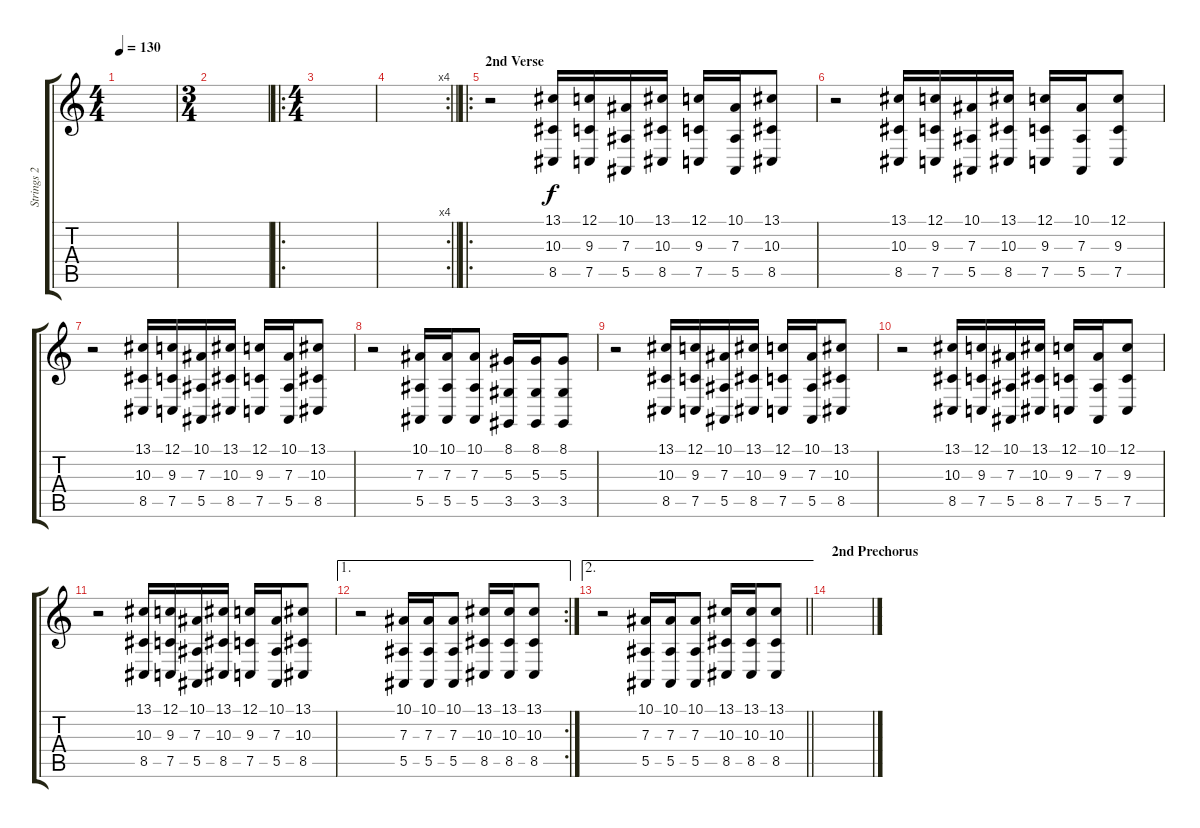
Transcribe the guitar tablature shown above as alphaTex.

\track ("Strings 2" "Strings 2") {instrument whistle}
\staff {score tabs}
\tuning (C4 G3 Eb3 Bb2 F2 C2) {hide}
\ts (4 4)
\tempo 130
\clef g2
\ks c
|
\ts (3 4)
|
\ro
\ts (4 4)
|
\rc 4
\barLineRight lightlight
|
\ro
\section ("" "2nd Verse")
r.2 (13.1 10.3 8.5).16 (12.1 9.3 7.5).16 (10.1 7.3 5.5).16 (13.1 10.3 8.5).16 (12.1 9.3 7.5).16 (10.1 7.3 5.5).16 (13.1 10.3 8.5).8 |
r.2 (13.1 10.3 8.5).16 (12.1 9.3 7.5).16 (10.1 7.3 5.5).16 (13.1 10.3 8.5).16 (12.1 9.3 7.5).16 (10.1 7.3 5.5).16 (12.1 9.3 7.5).8 |
r.2 (13.1 10.3 8.5).16 (12.1 9.3 7.5).16 (10.1 7.3 5.5).16 (13.1 10.3 8.5).16 (12.1 9.3 7.5).16 (10.1 7.3 5.5).16 (13.1 10.3 8.5).8 |
r.2 (10.1 7.3 5.5).16 (10.1 7.3 5.5).16 (10.1 7.3 5.5).8 (8.1 5.3 3.5).16 (8.1 5.3 3.5).16 (8.1 5.3 3.5).8 |
r.2 (13.1 10.3 8.5).16 (12.1 9.3 7.5).16 (10.1 7.3 5.5).16 (13.1 10.3 8.5).16 (12.1 9.3 7.5).16 (10.1 7.3 5.5).16 (13.1 10.3 8.5).8 |
r.2 (13.1 10.3 8.5).16 (12.1 9.3 7.5).16 (10.1 7.3 5.5).16 (13.1 10.3 8.5).16 (12.1 9.3 7.5).16 (10.1 7.3 5.5).16 (12.1 9.3 7.5).8 |
r.2 (13.1 10.3 8.5).16 (12.1 9.3 7.5).16 (10.1 7.3 5.5).16 (13.1 10.3 8.5).16 (12.1 9.3 7.5).16 (10.1 7.3 5.5).16 (13.1 10.3 8.5).8 |
\ae 1
\rc 2
r.2 (10.1 7.3 5.5).16 (10.1 7.3 5.5).16 (10.1 7.3 5.5).8 (13.1 10.3 8.5).16 (13.1 10.3 8.5).16 (13.1 10.3 8.5).8 |
\ae 2
\barLineRight lightlight
r.2 (10.1 7.3 5.5).16 (10.1 7.3 5.5).16 (10.1 7.3 5.5).8 (13.1 10.3 8.5).16 (13.1 10.3 8.5).16 (13.1 10.3 8.5).8 |
\section ("" "2nd Prechorus")
